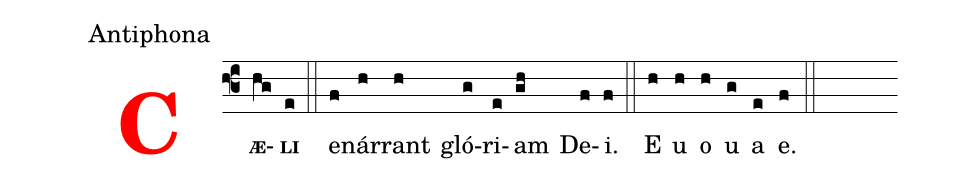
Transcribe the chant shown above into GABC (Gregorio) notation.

office-part: Antiphona;
%%
<v>\bf\textcolor{red}{C}</v><v>\bf\scriptsize{Æ}</v>(f3hg)<v>\bf\scriptsize{LI}</v>(e) (::)
 e(f)nár(h)rant(h) gló(g)ri(e)am(gh) De(f)i.(f)
(::) E(h) u(h) o(h) u(g) a(e) e.(f) (::)
